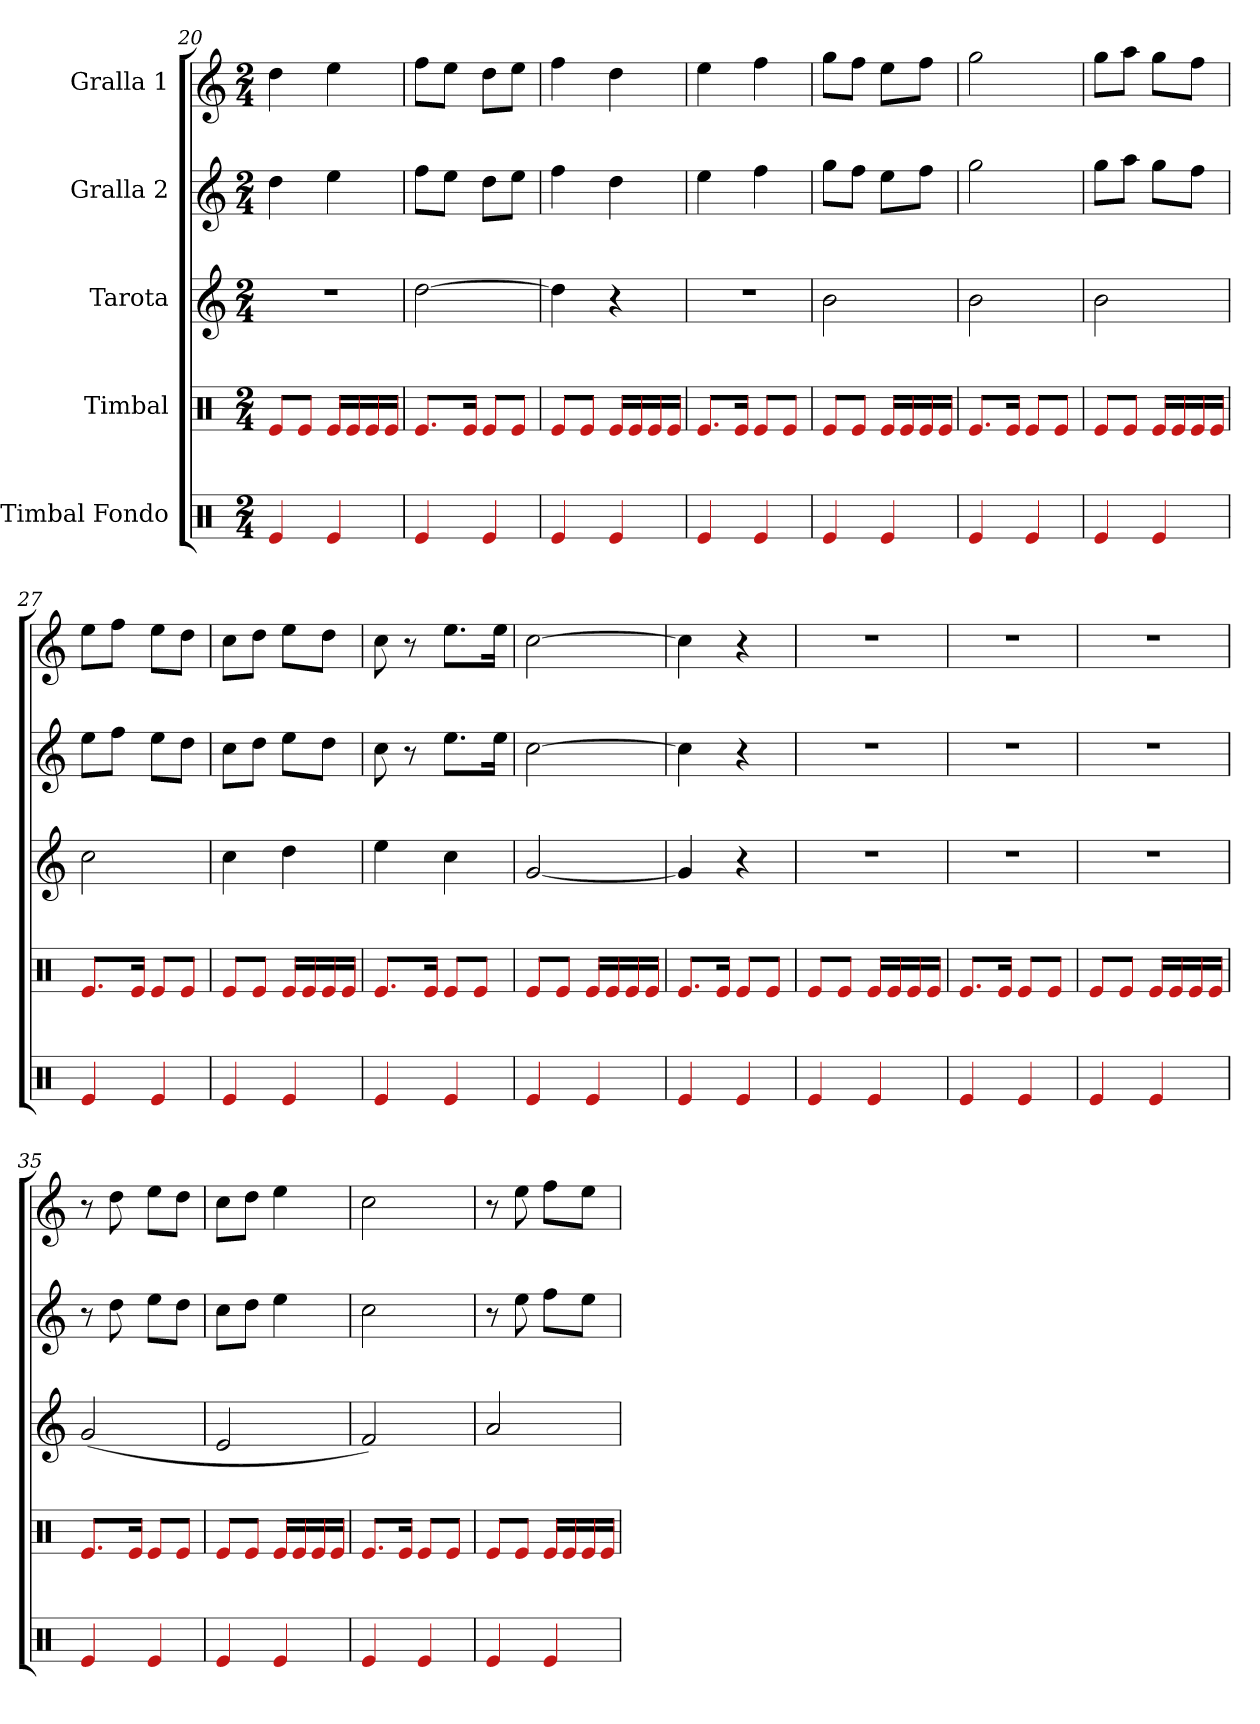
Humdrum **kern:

**kern	**kern	**kern	**kern	**kern
*part5	*part4	*part3	*part2	*part1
*staff5	*staff4	*staff3	*staff2	*staff1
*I"Timbal Fondo	*I"Timbal	*I"Tarota	*I"Gralla 2	*I"Gralla 1
*clefX	*clefX	*clefG2	*clefG2	*clefG2
*k[]	*k[]	*k[]	*k[]	*k[]
*M2/4	*M2/4	*M2/4	*M2/4	*M2/4
=20	=20	=20	=20	=20
4e/	8e/L	2r	4dd\	4dd\
.	8e/J	.	.	.
4e/	16e/LL	.	4ee\	4ee\
.	16e/	.	.	.
.	16e/	.	.	.
.	16e/JJ	.	.	.
=21	=21	=21	=21	=21
4e/	8.e/L	[2dd\	8ff\L	8ff\L
.	.	.	8ee\J	8ee\J
.	16e/Jk	.	.	.
4e/	8e/L	.	8dd\L	8dd\L
.	8e/J	.	8ee\J	8ee\J
!!LO:PB:g=z
=22	=22	=22	=22	=22
4e/	8e/L	4dd\]	4ff\	4ff\
.	8e/J	.	.	.
4e/	16e/LL	4r	4dd\	4dd\
.	16e/	.	.	.
.	16e/	.	.	.
.	16e/JJ	.	.	.
=23	=23	=23	=23	=23
4e/	8.e/L	2r	4ee\	4ee\
.	16e/Jk	.	.	.
4e/	8e/L	.	4ff\	4ff\
.	8e/J	.	.	.
=24	=24	=24	=24	=24
4e/	8e/L	2b\	8gg\L	8gg\L
.	8e/J	.	8ff\J	8ff\J
4e/	16e/LL	.	8ee\L	8ee\L
.	16e/	.	.	.
.	16e/	.	8ff\J	8ff\J
.	16e/JJ	.	.	.
=25	=25	=25	=25	=25
4e/	8.e/L	2b\	2gg\	2gg\
.	16e/Jk	.	.	.
4e/	8e/L	.	.	.
.	8e/J	.	.	.
=26	=26	=26	=26	=26
4e/	8e/L	2b\	8gg\L	8gg\L
.	8e/J	.	8aa\J	8aa\J
4e/	16e/LL	.	8gg\L	8gg\L
.	16e/	.	.	.
.	16e/	.	8ff\J	8ff\J
.	16e/JJ	.	.	.
=27	=27	=27	=27	=27
4e/	8.e/L	2cc\	8ee\L	8ee\L
.	.	.	8ff\J	8ff\J
.	16e/Jk	.	.	.
4e/	8e/L	.	8ee\L	8ee\L
.	8e/J	.	8dd\J	8dd\J
=28	=28	=28	=28	=28
4e/	8e/L	4cc\	8cc\L	8cc\L
.	8e/J	.	8dd\J	8dd\J
4e/	16e/LL	4dd\	8ee\L	8ee\L
.	16e/	.	.	.
.	16e/	.	8dd\J	8dd\J
.	16e/JJ	.	.	.
!!LO:LB:g=z
=29	=29	=29	=29	=29
4e/	8.e/L	4ee\	8cc\	8cc\
.	.	.	8r	8r
.	16e/Jk	.	.	.
4e/	8e/L	4cc\	8.ee\L	8.ee\L
.	8e/J	.	.	.
.	.	.	16ee\Jk	16ee\Jk
=30	=30	=30	=30	=30
4e/	8e/L	[2g/	[2cc\	[2cc\
.	8e/J	.	.	.
4e/	16e/LL	.	.	.
.	16e/	.	.	.
.	16e/	.	.	.
.	16e/JJ	.	.	.
=31	=31	=31	=31	=31
4e/	8.e/L	4g/]	4cc\]	4cc\]
.	16e/Jk	.	.	.
4e/	8e/L	4r	4r	4r
.	8e/J	.	.	.
=32	=32	=32	=32	=32
4e/	8e/L	2r	2r	2r
.	8e/J	.	.	.
4e/	16e/LL	.	.	.
.	16e/	.	.	.
.	16e/	.	.	.
.	16e/JJ	.	.	.
=33	=33	=33	=33	=33
4e/	8.e/L	2r	2r	2r
.	16e/Jk	.	.	.
4e/	8e/L	.	.	.
.	8e/J	.	.	.
=34	=34	=34	=34	=34
4e/	8e/L	2r	2r	2r
.	8e/J	.	.	.
4e/	16e/LL	.	.	.
.	16e/	.	.	.
.	16e/	.	.	.
.	16e/JJ	.	.	.
=35	=35	=35	=35	=35
4e/	8.e/L	(>2g/	8r	8r
.	.	.	8dd\	8dd\
.	16e/Jk	.	.	.
4e/	8e/L	.	8ee\L	8ee\L
.	8e/J	.	8dd\J	8dd\J
!!LO:LB:g=z
=36	=36	=36	=36	=36
4e/	8e/L	2e/	8cc\L	8cc\L
.	8e/J	.	8dd\J	8dd\J
4e/	16e/LL	.	4ee\	4ee\
.	16e/	.	.	.
.	16e/	.	.	.
.	16e/JJ	.	.	.
=37	=37	=37	=37	=37
4e/	8.e/L	2f/)	2cc\	2cc\
.	16e/Jk	.	.	.
4e/	8e/L	.	.	.
.	8e/J	.	.	.
=38	=38	=38	=38	=38
4e/	8e/L	2a/	8r	8r
.	8e/J	.	8ee\	8ee\
4e/	16e/LL	.	8ff\L	8ff\L
.	16e/	.	.	.
.	16e/	.	8ee\J	8ee\J
.	16e/JJ	.	.	.
=	=	=	=	=
*-	*-	*-	*-	*-
